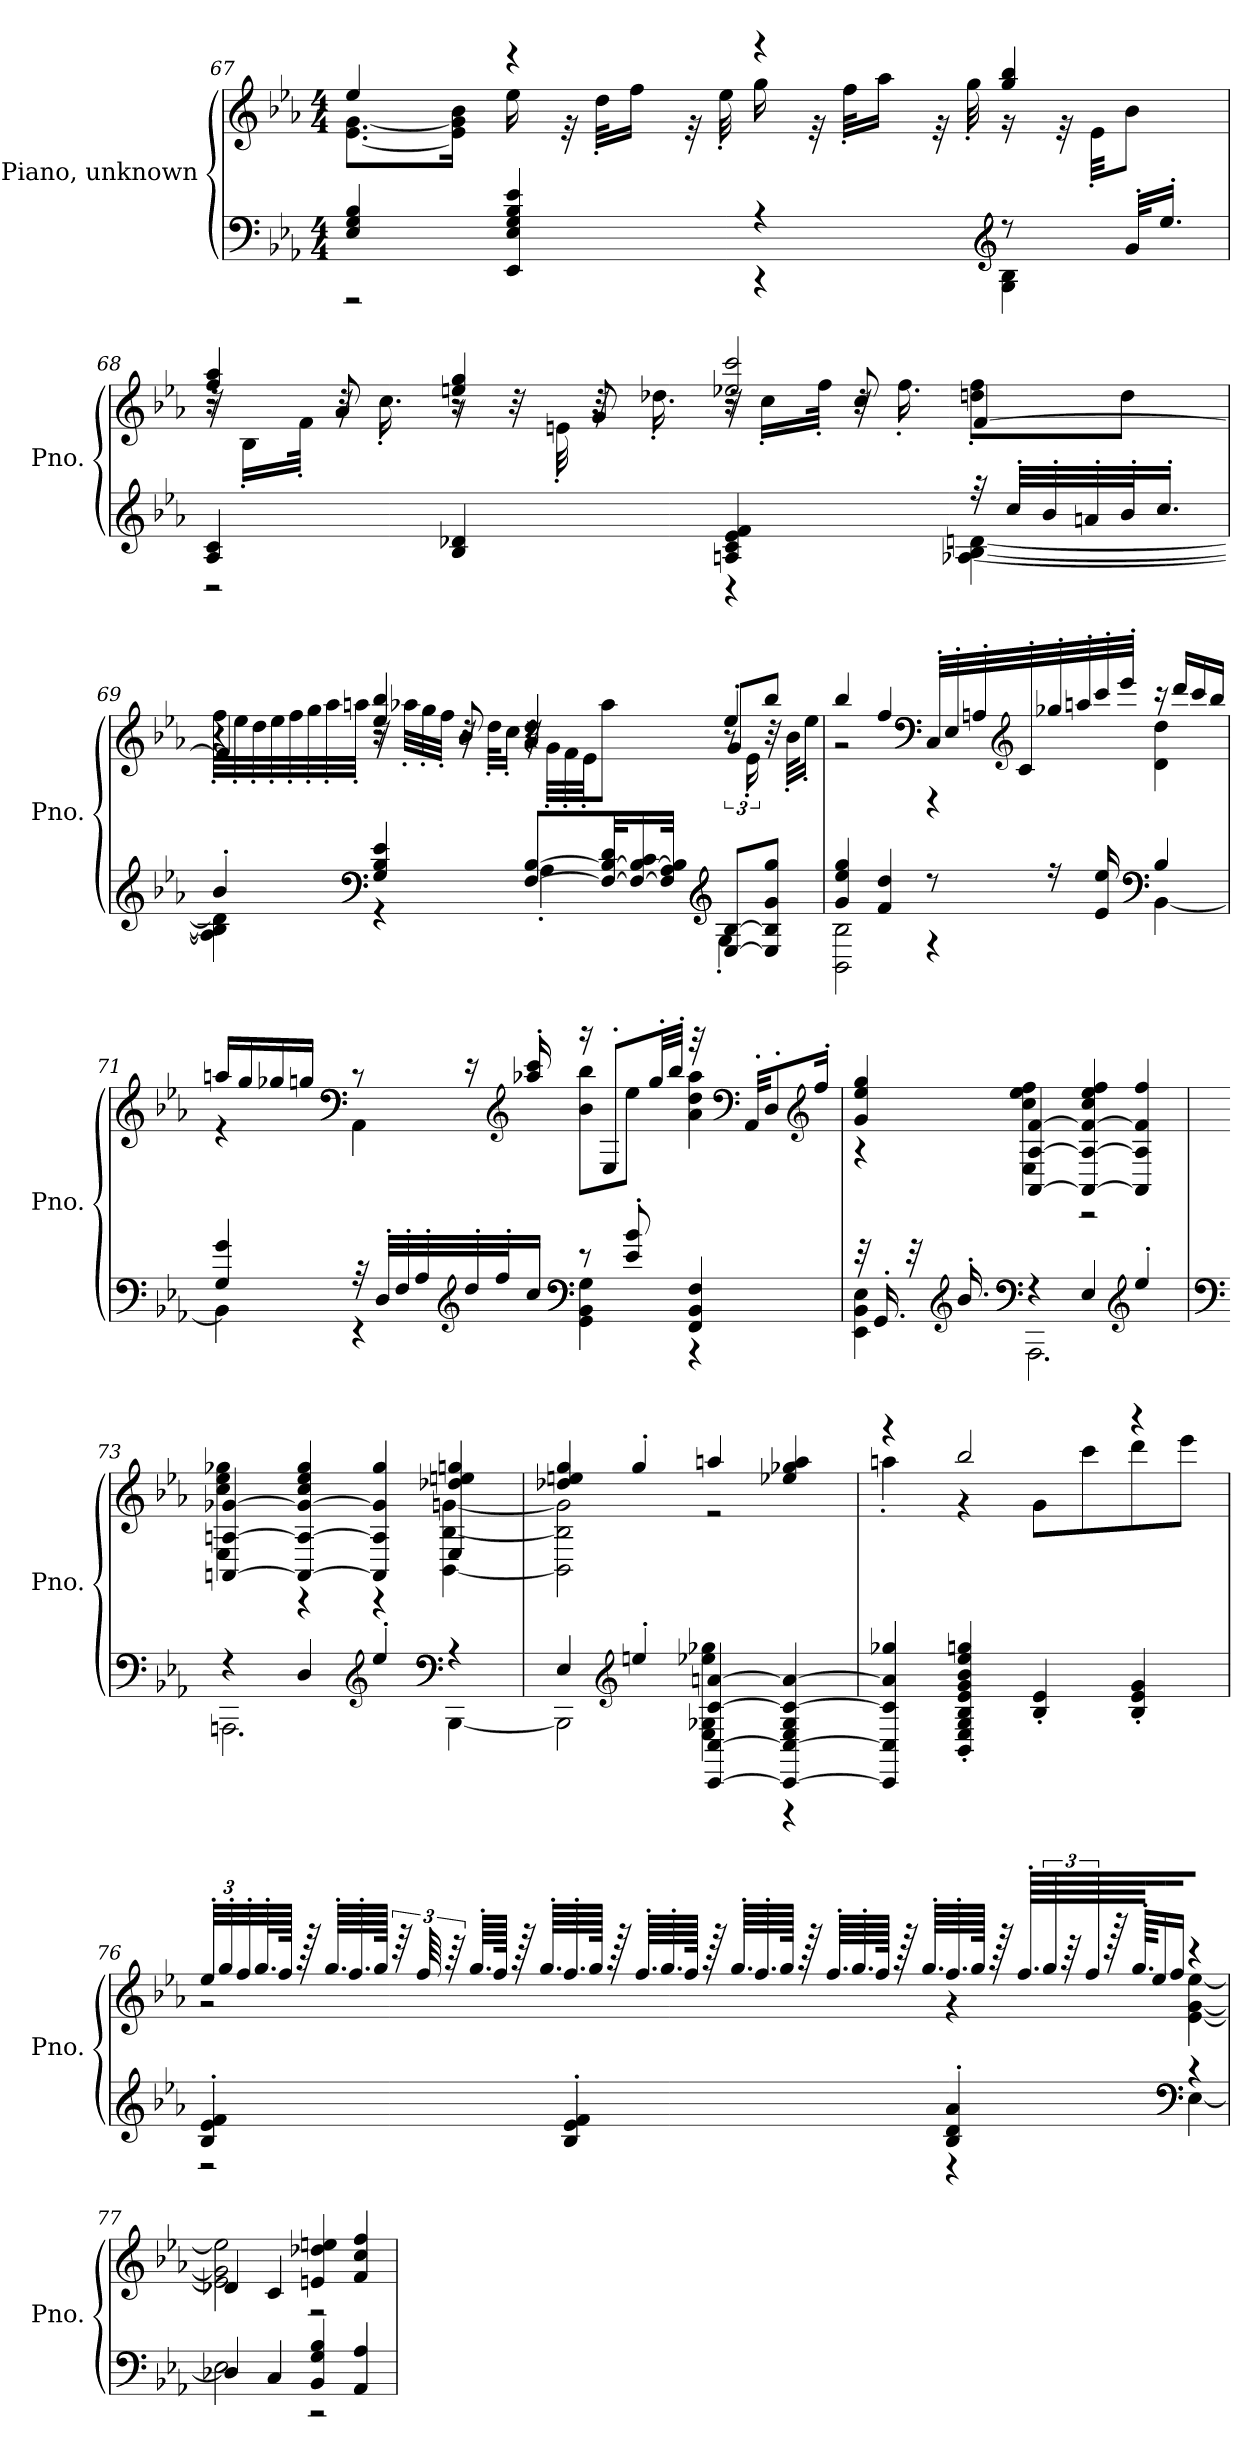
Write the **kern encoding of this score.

**kern	**kern
*part1	*part1
*staff2	*staff1
*I"Piano, unknown	*
*I'Pno.	*
!!LO:LB:g=z
*clefF4	*clefG2
*k[b-e-a-]	*k[b-e-a-]
*M4/4	*M4/4
=67	=67
*^	*^
4E-/ 4G/ 4B-/	2r	4ee-/	[8.e-\ [8.g\L
.	.	.	16e-\] 16g\] 16b-\Jk
4EE-/ 4E-/ 4G/ 4B-/ 4e-/	.	4r	16ee-\
.	.	.	32r
.	.	.	32dd'\KLL
.	.	.	16ff\JJ
.	.	.	32r
.	.	.	32ee-'\
4r	4r	4r	16gg\
.	.	.	32r
.	.	.	32ff'\KLL
.	.	.	16aa-\JJ
.	.	.	32r
.	.	.	32gg'\
*clefG2	*	*	*
8r	4G\ 4B-\	4gg/ 4bb-/	16r
.	.	.	32r
.	.	.	32e-'\KKL
32g'/KLL	.	.	8b-\J
16.ee-'/JJ	.	.	.
!!LO:LB:g=z
=68	=68	=68	=68
*	*	*	*^
4A-/ 4c/	2r	4ff/ 4aa-/	32r	8r
.	.	.	16B-'\LL	.
.	.	.	32f'\JJk	.
.	.	.	32r	8a-/
.	.	.	16.cc'\	.
4B-/ 4d-X/	.	4een/ 4gg/	16r	8r
.	.	.	32r	.
.	.	.	32en'\	.
.	.	.	32r	8g/
.	.	.	16.dd-X'\	.
4An/ 4c/ 4e-/ 4f/	4r	2ee-X/ 2ccc/	32r	8r
.	.	.	16cc'\LL	.
.	.	.	32ff'\JJk	.
.	.	.	32r	8cc/
.	.	.	16.ff'\	.
32r	[4A-X\ [4B-\ [4dn\	.	8ddn\' 8ff\'L	[4f/
32cc'/LLL	.	.	.	.
32b-'/	.	.	.	.
32an'/	.	.	.	.
32b-'/J	.	.	8dd\J	.
16.cc'/JJ	.	.	.	.
!!LO:LB:g=z	!!	!!
=69	=69	=69	=69	=69
4b-'/	4A-\] 4B-\] 4d\]	4r	32ff'\LLL	4f/]
.	.	.	32ee-'\	.
.	.	.	32dd'\	.
.	.	.	32ee-'\	.
.	.	.	32ff'\	.
.	.	.	32gg'\	.
.	.	.	32aa-'\	.
.	.	.	32aan'\JJJ	.
*clefF4	*	*	*	*
4G/ 4B-/ 4e-/	4r	4ee-/ 4bb-/	32r	8r
.	.	.	32aa-X'\LLL	.
.	.	.	32gg'\	.
.	.	.	32ff'\JJJ	.
.	.	.	32r	8b-/
.	.	.	32dd'\KLL	.
.	.	.	16cc'\JJ	.
[8F/ [8B-/L	4A-'\	4r	32r	4a-/ 4dd/
.	.	.	32g'\LLL	.
.	.	.	32f'\	.
.	.	.	32e-'\JJ	.
32F/_ 32B-/_ 32d/KL	.	.	8aa-\J	.
16F/_ 16B-/_ 16c/	.	.	.	.
32F/] 32A-/ 32B-/]JJk	.	.	.	.
*clefG2	*	*	*	*
[8E-/ [8B-/L	4G'\	4ee-'/	12r	8g/L
.	.	.	24e-'\	.
8E-/] 8B-/] 8g/ 8gg/J	.	.	32r	8bb-/J
.	.	.	32b-'\KLL	.
.	.	.	16ee-'\JJ	.
*	*	*	*v	*v
!!LO:LB:g=z
=70	=70	=70	=70
4g/ 4ee-/ 4gg/	2BB-\ 2B-\	4bb-/	2r
4f/ 4dd/	.	4ff/	.
*	*	*clefF4	*
8r	4r	32C'/LLL	4r
.	.	32E-'/	.
.	.	32An'/	.
*	*	*clefG2	*
.	.	32c'/	.
16r	.	32gg-X'/	.
.	.	32aan'/	.
16e-/ 16ee-/	.	32ccc'/	.
.	.	32eee-'/JJJ	.
*clefF4	*	*	*
4B-/	[4BB-\	16r	4d\ 4dd\
.	.	16ddd/LL	.
.	.	16ccc/	.
.	.	16bb-/JJ	.
!!LO:PB:g=z	!!
=71	=71	=71	=71
4G/ 4g/	4BB-\]	16aan/LL	4r
.	.	16gg/	.
.	.	16gg-X/	.
.	.	16ggn/JJ	.
*	*	*clefF4	*
32r	4r	8r	4AA-\
32D'/LLL	.	.	.
32F'/	.	.	.
32A-'/	.	.	.
*clefG2	*	*	*
32dd'/	.	16r	.
32ff'/J	.	.	.
*	*	*clefG2	*
16cc/JJ	.	16aa-X/' 16ccc/'	.
*clefF4	*	*	*
8r	4GG\ 4BB-\ 4G\	16r	8b-\ 8bb-\L
.	.	8E-'/L	.
8e-/' 8b-/'	.	.	8ee-\J
.	.	32gg'/LL	.
.	.	32bb-'/JJJ	.
4FF/ 4BB-/ 4F/	4r	32r	4a-\ 4dd\ 4aa-\
*	*	*clefF4	*
.	.	32AA-'/KKL	.
.	.	8D'/	.
*	*	*clefG2	*
.	.	16ff'/Jk	.
!!LO:LB:g=z	!!
=72	=72	=72	=72
32r	4EE-\ 4BB-\ 4E-\	4g/ 4ee-/ 4gg/	4r
16.GG'/	.	.	.
32r	.	.	.
*clefG2	*	*	*
16.b-'/	.	.	.
*clefF4	*	*	*
4r	2.AAA-\	[4AA-/ [4A-/ [4f/	4E-\ 4cc\ 4ee-\ 4ff\
4E-/	.	4AA-/_ 4A-/_ 4f/_ 4cc/ 4ee-/ 4ff/	2r
*clefG2	*	*	*
4ee-'/	.	4AA-/] 4A-/] 4f/] 4ff/	.
=73	=73	=73	=73
*clefF4	*	*	*
4r	2.AAAn\	[4AAn/ [4An/ [4g-X/	4E-\ 4cc\ 4ee-\ 4gg-X\
4D/	.	4AA/_ 4A/_ 4g-/_ 4cc/ 4ee-/ 4gg-/	4r
*clefG2	*	*	*
4ee-'/	.	4AA/] 4A/] 4g-/] 4gg-/	4r
*clefF4	*	*	*
4r	[4BBB-\	4E-/ 4dd-X/ 4een/ 4ggn/	[4BB-\ [4B-\ [4gn\
=74	=74	=74	=74
4E-/	2BBB-\]	4dd-X/ 4een/ 4gg/	2BB-\] 2B-\] 2g\]
*clefG2	*	*	*
4een'/	.	4gg'/	.
[4CC/ [4C/ [4c/ [4an/	4E-\ 4G-X\ 4ee-X\ 4gg-X\	4aan/	2r
4CC/_ 4C/_ 4E-/ 4G-/ 4c/_ 4a/_	4r	4ee-X/ 4gg-X/ 4aa/	.
*v	*v	*	*
!!LO:LB:g=z	!!
=75	=75	=75
4CC/] 4C/] 4c/] 4a/] 4gg-X/	4r	4aan'\
4BB-/' 4E-/' 4G/' 4B-/' 4e-/' 4g/' 4b-/' 4ee-/' 4ggn/'	2bb-/	4r
4B-/' 4e-/'	.	8g\L
.	.	8ccc\
4B-/' 4e-/' 4g/'	4r	8ddd\
.	.	8eee-\J
!!LO:LB:g=z	!!
=76	=76	=76
*^	*	*
*	*	*Xbrackettup	*
4B-/' 4e-/' 4f/'	2r	48ee-'/LLL	2r
.	.	48gg'/	.
.	.	48ff'/	.
.	.	64.gg'/L	.
.	.	128ff/JJJJk	.
.	.	128r	.
.	.	64.gg'/LLLL	.
.	.	64.ff'/	.
.	.	128gg/JJJJk	.
*	*	*brackettup	*
.	.	96r	.
.	.	96ff/	.
.	.	96r	.
.	.	64.gg'/LLLL	.
.	.	128ff/JJJJk	.
.	.	128r	.
.	.	64.gg'/LLLL	.
4B-/' 4e-/' 4f/'	.	64.ff'/	.
.	.	128gg/JJJJk	.
.	.	128r	.
.	.	64.ff'/LLLL	.
.	.	64.gg'/	.
.	.	128ff/JJJJk	.
.	.	128r	.
.	.	64.gg'/LLLL	.
.	.	64.ff'/	.
.	.	128gg/JJJJk	.
.	.	128r	.
.	.	64.ff'/LLLL	.
.	.	64.gg'/	.
.	.	128ff/JJJJk	.
.	.	128r	.
.	.	64.gg'/LLLL	.
4B-/' 4d/' 4a-/'	4r	64.ff'/	4r
.	.	128gg/JJJJk	.
.	.	128r	.
.	.	64.ff'/LLLL	.
.	.	96gg/JJJJ	.
.	.	96r	.
.	.	96ff/	.
.	.	128r	.
.	.	64.gg'/KKLL	.
.	.	16ee-/	.
.	.	16ff/JJ	.
*clefF4	*	*	*
4r	[4E-\	4r	[4e-\ [4g\ [4ee-\
!!LO:LB:g=z	!!
=77	=77	=77	=77
4D-X/	2E-\]	4d-X/	2e-\] 2g\] 2ee-\]
4C/	.	4c/	.
4BB-/ 4G/ 4B-/	2r	4en/ 4dd-X/ 4een/	2r
4AA-/ 4A-/	.	4f/ 4cc/ 4ff/	.
*v	*v	*	*
*	*v	*v
=	=
*-	*-
